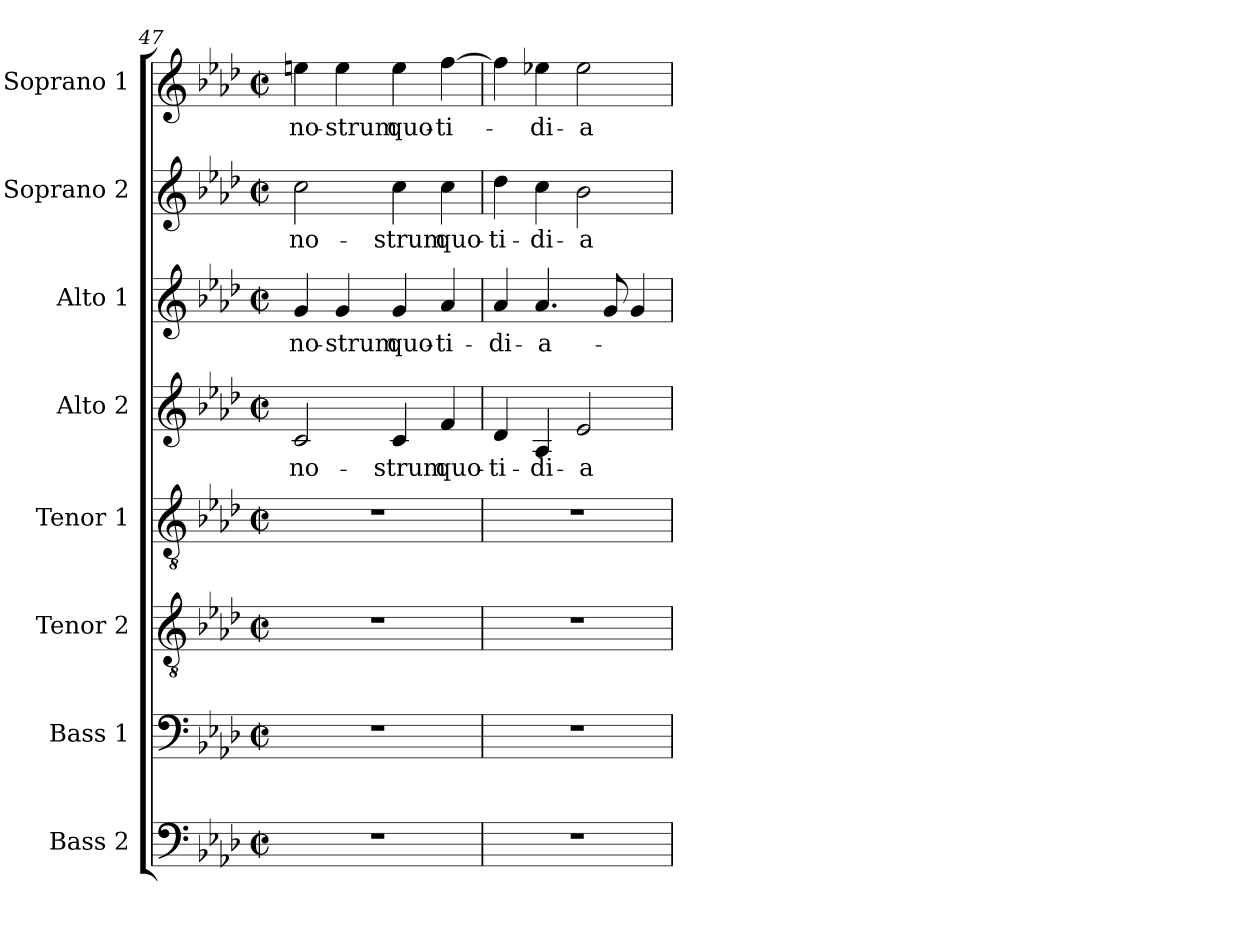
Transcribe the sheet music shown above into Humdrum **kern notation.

**kern	**kern	**kern	**kern	**kern	**text	**kern	**text	**kern	**text	**kern	**text
*part8	*part7	*part6	*part5	*part4	*part4	*part3	*part3	*part2	*part2	*part1	*part1
*staff8	*staff7	*staff6	*staff5	*staff4	*staff4	*staff3	*staff3	*staff2	*staff2	*staff1	*staff1
*I"Bass 2	*I"Bass 1	*I"Tenor 2	*I"Tenor 1	*I"Alto 2	*	*I"Alto 1	*	*I"Soprano 2	*	*I"Soprano 1	*
*I'B.2	*I'B.1	*I'T.2	*I'T.1	*I'A.2	*	*I'A.1	*	*I'S.2	*	*I'S.1	*
*clefF4	*clefF4	*clefGv2	*clefGv2	*clefG2	*	*clefG2	*	*clefG2	*	*clefG2	*
*	*	*ITrd7c12	*ITrd7c12	*	*	*	*	*	*	*	*
*k[b-e-a-d-]	*k[b-e-a-d-]	*k[b-e-a-d-]	*k[b-e-a-d-]	*k[b-e-a-d-]	*	*k[b-e-a-d-]	*	*k[b-e-a-d-]	*	*k[b-e-a-d-]	*
*A-:	*A-:	*A-:	*A-:	*A-:	*	*A-:	*	*A-:	*	*A-:	*
*M2/2	*M2/2	*M2/2	*M2/2	*M2/2	*	*M2/2	*	*M2/2	*	*M2/2	*
*met(c|)	*met(c|)	*met(c|)	*met(c|)	*met(c|)	*	*met(c|)	*	*met(c|)	*	*met(c|)	*
=47	=47	=47	=47	=47	=47	=47	=47	=47	=47	=47	=47
!	!	!	!	!	!LO:LY:b:color=#000000	!	!	!	!	!	!
!	!	!	!	!	!	!	!LO:LY:b:color=#000000	!	!	!	!
!	!	!	!	!	!	!	!	!	!LO:LY:b:color=#000000	!	!
!	!	!	!	!	!	!	!	!	!	!	!LO:LY:b:color=#000000
1r	1r	1r	1r	2ci/	no-	4gi/	no-	2cci\	no-	4eeni\	no-
!	!	!	!	!	!	!	!LO:LY:b:color=#000000	!	!	!	!
!	!	!	!	!	!	!	!	!	!	!	!LO:LY:b:color=#000000
.	.	.	.	.	.	4gi/	-strum	.	.	4eei\	-strum
!	!	!	!	!	!LO:LY:b:color=#000000	!	!	!	!	!	!
!	!	!	!	!	!	!	!LO:LY:b:color=#000000	!	!	!	!
!	!	!	!	!	!	!	!	!	!LO:LY:b:color=#000000	!	!
!	!	!	!	!	!	!	!	!	!	!	!LO:LY:b:color=#000000
.	.	.	.	4ci/	-strum	4gi/	quo-	4cci\	-strum	4eei\	quo-
!	!	!	!	!	!LO:LY:b:color=#000000	!	!	!	!	!	!
!	!	!	!	!	!	!	!LO:LY:b:color=#000000	!	!	!	!
!	!	!	!	!	!	!	!	!	!LO:LY:b:color=#000000	!	!
!	!	!	!	!	!	!	!	!	!	!	!LO:LY:b:color=#000000
.	.	.	.	4fi/	quo-	4a-i/	-ti-	4cci\	quo-	[4ffi\	-ti-
=48	=48	=48	=48	=48	=48	=48	=48	=48	=48	=48	=48
!	!	!	!	!	!LO:LY:b:color=#000000	!	!	!	!	!	!
!	!	!	!	!	!	!	!LO:LY:b:color=#000000	!	!	!	!
!	!	!	!	!	!	!	!	!	!LO:LY:b:color=#000000	!	!
1r	1r	1r	1r	4d-i/	-ti-	4a-i/	-di-	4dd-i\	-ti-	4ffi\]	.
!	!	!	!	!	!LO:LY:b:color=#000000	!	!	!	!	!	!
!	!	!	!	!	!	!	!LO:LY:b:color=#000000	!	!	!	!
!	!	!	!	!	!	!	!	!	!LO:LY:b:color=#000000	!	!
!	!	!	!	!	!	!	!	!	!	!	!LO:LY:b:color=#000000
.	.	.	.	4A-i/	-di-	4.a-i/	-a-	4cci\	-di-	4ee-Xi\	-di-
!	!	!	!	!	!LO:LY:b:color=#000000	!	!	!	!	!	!
!	!	!	!	!	!	!	!	!	!LO:LY:b:color=#000000	!	!
!	!	!	!	!	!	!	!	!	!	!	!LO:LY:b:color=#000000
.	.	.	.	2e-i/	-a-	.	.	2b-i\	-a-	2ee-i\	-a-
.	.	.	.	.	.	8gi/	.	.	.	.	.
.	.	.	.	.	.	4gi/	.	.	.	.	.
=	=	=	=	=	=	=	=	=	=	=	=
*-	*-	*-	*-	*-	*-	*-	*-	*-	*-	*-	*-
